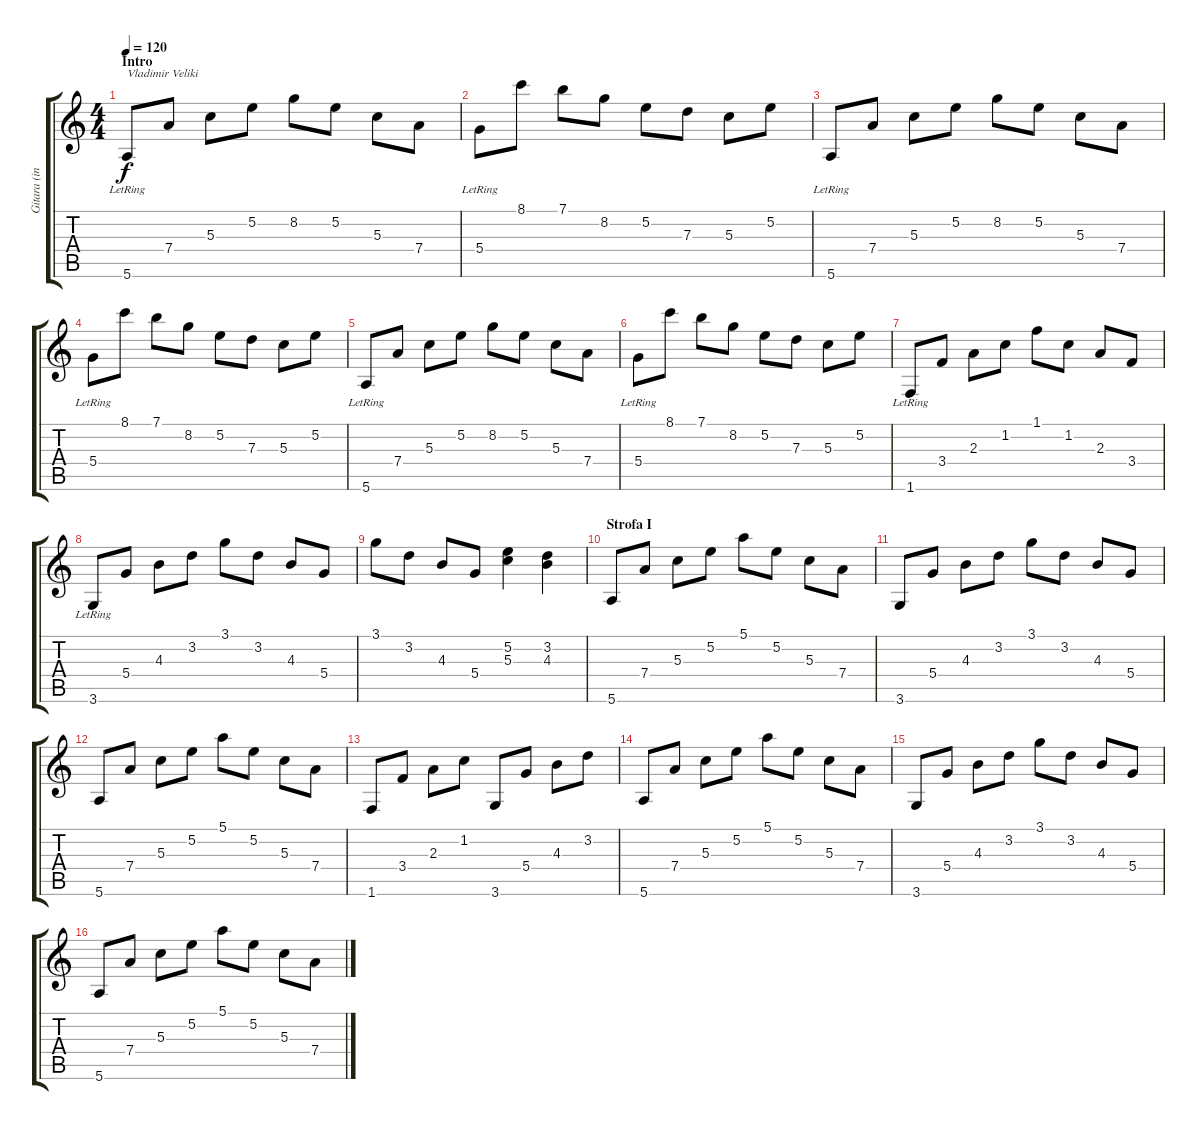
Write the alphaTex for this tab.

\track ("Gitara (intro)" "Gitara (in") {instrument acousticguitarnylon}
\staff {score tabs}
\tuning (E4 B3 G3 D3 A2 E2) {hide}
\ts (4 4)
\section ("" "Intro")
\tempo 120
\clef g2
\ks c
5.6{lr}.8{txt "Vladimir Veliki" dy f instrument acousticguitarnylon} 7.4.8 5.3.8 5.2.8 8.2.8 5.2.8 5.3.8 7.4.8 |
5.4{lr}.8 8.1.8 7.1.8 8.2.8 5.2.8 7.3.8 5.3.8 5.2.8 |
5.6{lr}.8 7.4.8 5.3.8 5.2.8 8.2.8 5.2.8 5.3.8 7.4.8 |
5.4{lr}.8 8.1.8 7.1.8 8.2.8 5.2.8 7.3.8 5.3.8 5.2.8 |
5.6{lr}.8 7.4.8 5.3.8 5.2.8 8.2.8 5.2.8 5.3.8 7.4.8 |
5.4{lr}.8 8.1.8 7.1.8 8.2.8 5.2.8 7.3.8 5.3.8 5.2.8 |
1.6{lr}.8 3.4.8 2.3.8 1.2.8 1.1.8 1.2.8 2.3.8 3.4.8 |
3.6{lr}.8 5.4.8 4.3.8 3.2.8 3.1.8 3.2.8 4.3.8 5.4.8 |
3.1.8 3.2.8 4.3.8 5.4.8 (5.2 5.3).4 (3.2 4.3).4 |
\section ("" "Strofa I")
5.6.8 7.4.8 5.3.8 5.2.8 5.1.8 5.2.8 5.3.8 7.4.8 |
3.6.8 5.4.8 4.3.8 3.2.8 3.1.8 3.2.8 4.3.8 5.4.8 |
5.6.8 7.4.8 5.3.8 5.2.8 5.1.8 5.2.8 5.3.8 7.4.8 |
1.6.8 3.4.8 2.3.8 1.2.8 3.6.8 5.4.8 4.3.8 3.2.8 |
5.6.8 7.4.8 5.3.8 5.2.8 5.1.8 5.2.8 5.3.8 7.4.8 |
3.6.8 5.4.8 4.3.8 3.2.8 3.1.8 3.2.8 4.3.8 5.4.8 |
5.6.8 7.4.8 5.3.8 5.2.8 5.1.8 5.2.8 5.3.8 7.4.8
